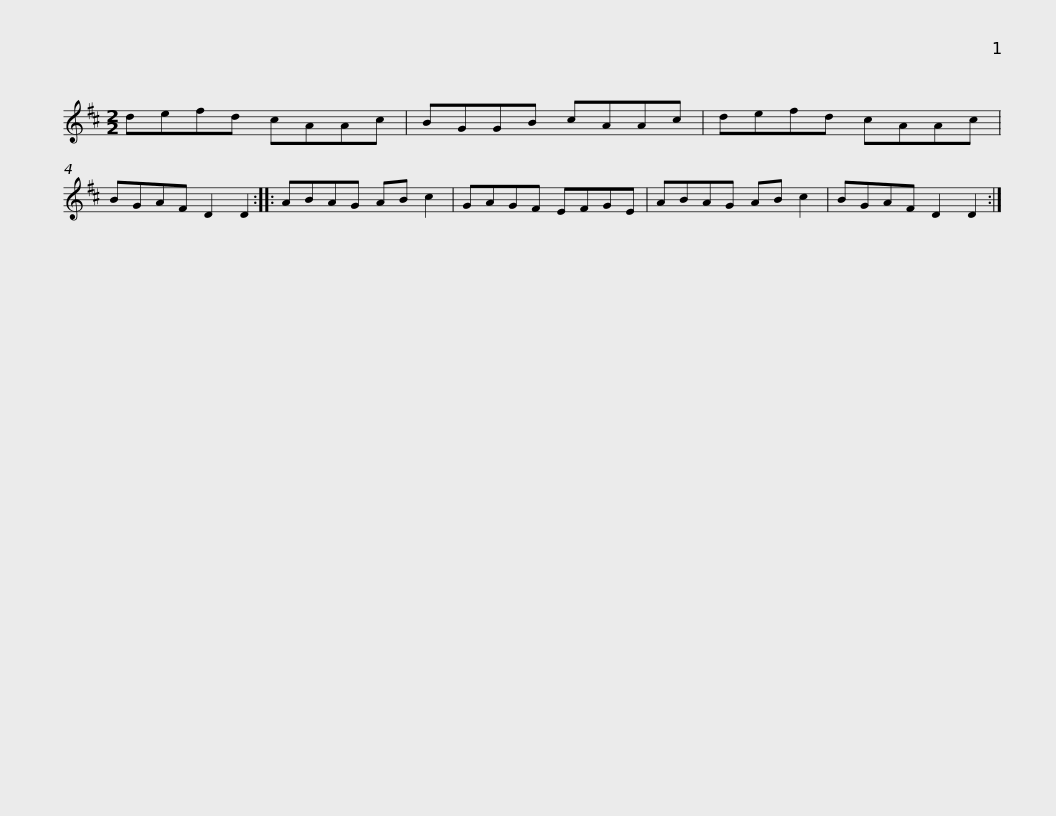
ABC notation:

X:1
L:1/8
M:2/2
I:linebreak $
K:D
V:1 treble
V:1
 defd cAAc | BGGB cAAc | defd cAAc | BGAF D2 D2 :: ABAG AB c2 |$ %5
 GAGF EFGE | ABAG AB c2 | BGAF D2 D2 :| %8
